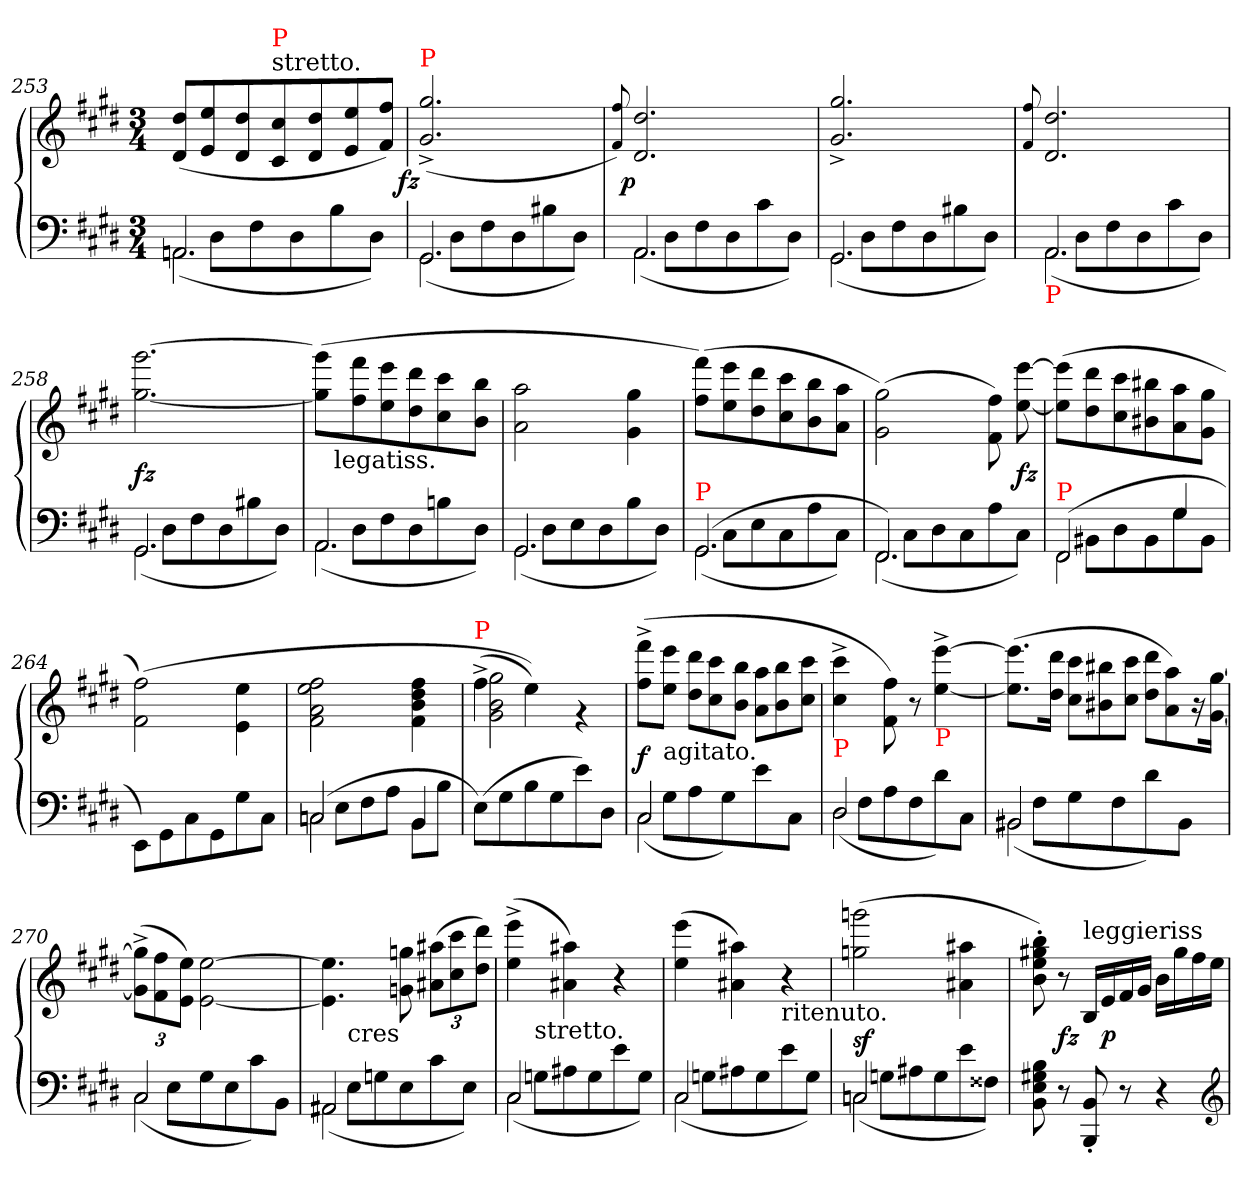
**kern	**kern	**dynam
*part1	*part1	*part1
*staff2	*staff1	*staff1/2
*clefF4	*clefG2	*
*k[f#c#g#d#]	*k[f#c#g#d#]	*
*M3/4	*M3/4	*
=253	=253	=253
*^	*	*
!	!LO:N:vis=2.	!	!
*	*	*Xtuplet	*
2.AAn	(>8AAn	(<28%3dd# 28%3d#LL	.
.	.	28%3ee 28%3e	.
.	8D#L	.	.
.	.	28%3dd# 28%3d#	.
.	8F#	.	.
!	!	!LO:TX:a:t=stretto.	!
!	!	!LO:TX:a:color=red:t=P	!
.	.	28%3cc# 28%3c#	.
.	8D#	.	.
.	.	28%3dd# 28%3d#	.
.	8B	.	.
.	.	28%3ee 28%3e	.
.	8D#J)	.	.
.	.	28%3ff# 28%3f#JJ)	.
=254	=254	=254	=254
!	!	!LO:TX:a:color=red:t=P	!
!	!LO:N:vis=2.	!	!LO:DY:rj
2.GG#	(>8GG#	(<2.gg#^</ 2.g#^</	fz
.	8D#L	.	.
.	8F#	.	.
.	8D#	.	.
.	8B#X	.	.
.	8D#J)	.	.
=255	=255	=255	=255
.	.	8qqff#/ 8qqf#/)	.
!	!LO:N:vis=2.	!	!LO:DY:rj
2.AA	(>8AA	2.dd# 2.d#	p
.	8D#L	.	.
.	8F#	.	.
.	8D#	.	.
.	8c#	.	.
.	8D#J)	.	.
=256	=256	=256	=256
!	!LO:N:vis=2.	!	!
2.GG#	(>8GG#	2.gg#^</ 2.g#^</	.
.	8D#L	.	.
.	8F#	.	.
.	8D#	.	.
.	8B#X	.	.
.	8D#J)	.	.
=257	=257	=257	=257
.	.	8qqff#/ 8qqf#/	.
!LO:TX:b:color=red:t=P	!	!	!
!	!LO:N:vis=2.	!	!
2.AA	(>8AA	2.dd# 2.d#	.
.	8D#L	.	.
.	8F#	.	.
.	8D#	.	.
.	8c#	.	.
.	8D#J)	.	.
=258	=258	=258	=258
!	!LO:N:vis=2.	!	!
2.GG#	(>8GG#	[2.ggg# [2.gg#	fz
.	8D#L	.	.
.	8F#	.	.
.	8D#	.	.
.	8B#X	.	.
.	8D#J)	.	.
=259	=259	=259	=259
!	!LO:N:vis=2.	!	!
*	*	*^	*
2.AA	(>8AA	(>8ggg#] 8gg#]L	16ryy	.
!	!	!	!LO:TX:b:t=legatiss.	!
.	.	.	2ryy	.
.	8D#L	8fff# 8ff#	.	.
.	8F#	8eee 8ee	.	.
.	8D#	8ddd# 8dd#	.	.
.	8Bn	8ccc# 8cc#	.	.
.	.	.	8.ryy	.
.	8D#J)	8bb 8bJ	.	.
=260	=260	=260	=260	=260
!	!	!LO:TX:a:t=stretto.	!	!
!	!LO:N:vis=2.	!	!	!
*	*	*v	*v	*
2.GG#	(>8GG#	2aa 2a	.
.	8D#L	.	.
.	8E	.	.
.	8D#	.	.
.	8B	4gg# 4g#	.
.	8D#J)	.	.
=261	=261	=261	=261
!LO:TX:a:color=red:t=P	!	!	!
!	!LO:N:vis=2.	!	!
(>2.GG#	(>8GG#	(>8fff# 8ff#L)	.
.	8C#L	8eee 8ee	.
.	8E	8ddd# 8dd#	.
.	8C#	8ccc# 8cc#	.
.	8A	8bb 8b	.
.	8C#J)	8aa 8aJ	.
=262	=262	=262	=262
!	!LO:N:vis=2.	!	!
2.FF#)	(>8FF#	(<2gg# 2g#)	.
.	8C#L	.	.
.	8D#	.	.
.	8C#	.	.
.	8A	8ff# 8f#)	.
.	8C#J)	[8eee [8ee	fz
=263	=263	=263	=263
!LO:TX:a:color=red:t=P	!	!	!
!	!LO:N:vis=2	!	!
(>2FF#	8FF#	(>8eee] 8ee]L	.
.	8BB#XL	8ddd# 8dd#	.
.	8D#	8ccc# 8cc#	.
.	8BB#	8bb#X 8b#X	.
4G#	8G#	8aa 8a	.
.	8BB#J	8gg# 8g#J	.
*v	*v	*	*
=264	=264	=264
8EE\L)	(>2ff# 2f#)	.
8GG#	.	.
8C#	.	.
8GG#	.	.
8G#	4ee\ 4e\	.
8C#J	.	.
=265	=265	=265
*^	*	*
!	!LO:N:vis=2	!	!
(>2Cn	8Cn	2ff# 2ee 2a 2f#	.
.	8EL	.	.
.	8F#	.	.
.	8AJ	.	.
4BB	8BBL	4ff# 4dd# 4b 4f#	.
.	8BJ	.	.
=266	=266	=266	=266
*	*	*^	*
!	!	!LO:TX:a:color=red:t=P	!	!
*v	*v	*	*	*
(>8EL)	(>4ff#^<\	2gg# 2b 2g#	.
8G#	.	.	.
8B	4ee\))	.	.
8G#	.	.	.
8e)	4ryy	4rg	.
8D#J	.	.	.
*	*v	*v	*
=267	=267	=267
*^	*	*
!	!LO:N:vis=2	!	!
2C#	(>8C#	(>8fff#^< 8ff#^<L	f
!	!	!LO:TX:b:t=agitato.	!
.	8G#L	8eee 8eeJ	.
.	8A	12ddd# 12dd#L	.
.	.	12ccc# 12cc#	.
.	8G#)	.	.
.	.	12bb 12bJ	.
4ryy	8e	12aa 12aL	.
.	.	12bb 12b	.
.	8C#J	.	.
.	.	12ccc# 12cc#J	.
=268	=268	=268	=268
!	!	!LO:TX:b:color=red:t=P	!
!	!LO:N:vis=2	!	!
2D#	(>8D#	4ccc#^< 4cc#^<	.
.	8F#L	.	.
.	8A	8ff# 8f#)	.
.	8F#	8r	.
!	!	!LO:TX:b:color=red:t=P	!
4ryy	8d#)	[4eee^< [4ee^<	.
.	8C#J	.	.
=269	=269	=269	=269
!	!LO:N:vis=2	!	!
2BB#X	(>8BB#X	(>8.eee] 8.ee]L	.
.	8F#L	.	.
.	.	16ddd# 16dd#Jk	.
.	8G#	12ccc# 12cc#L	.
.	.	12bb#X 12b#X	.
.	8F#	.	.
.	.	12ccc# 12cc#J	.
4ryy	8d#)	12ddd# 12dd#L	.
.	.	12aa 12a)	.
.	8BB#J	.	.
.	.	24r	.
.	.	[24gg# [24g#Jk	.
=270	=270	=270	=270
!	!LO:N:vis=2	!	!
*	*	*tuplet	*
*	*	*Xbrackettup	*
2C#	(>8C#	(>12gg#]^< 12g#]^<L	.
.	.	12ff# 12f#	.
.	8EL	.	.
.	.	12ee 12eJ)	.
.	8G#	[2ee\ [2e\	.
.	8E	.	.
4ryy	8c#)	.	.
.	8BBJ	.	.
=271	=271	=271	=271
!	!LO:N:vis=2	!	!
*	*	*^	*
2AA#X	(>8AA#X	4.ee]\ 4.e]\	8ryy	.
!	!	!	!LO:TX:c:t=cres	!
.	8EL	.	2ryy	.
.	8Gn	.	.	.
.	8E	8ggn 8gn	.	.
4ryy	8c#	(>12aa#X 12a#XL	.	.
.	.	12ccc# 12cc#	.	.
.	8EJ)	.	8ryy	.
.	.	12ddd# 12dd#J)	.	.
=272	=272	=272	=272	=272
!	!LO:N:vis=2	!	!	!
2C#	(>8C#	(>4eee^< 4ee^<	8ryy	.
!	!	!	!LO:TX:b:t=stretto.	!
.	8GnL	.	2ryy	.
.	8A#X	4aa#X 4a#X)	.	.
.	8G	.	.	.
4ryy	8e	4r	.	.
.	8GJ)	.	8ryy	.
=273	=273	=273	=273	=273
!	!LO:N:vis=2	!	!	!
*	*	*v	*v	*
2C#	(>8C#	(>4eee 4ee	.
.	8GnL	.	.
.	8A#X	4aa#X 4a#X)	.
.	8G	.	.
!	!	!LO:TX:b:t=ritenuto.	!
4ryy	8e	4r	.
.	8GJ)	.	.
=274	=274	=274	=274
!	!LO:N:vis=2	!	!
2Cn	(>8Cn	(>2gggn 2ggn	sf
.	8GnL	.	.
.	8A#X	.	.
.	8G	.	.
4ryy	8e	4aa#X 4a#X	.
.	8F##XJ)	.	.
*v	*v	*	*
=275	=275	=275
8B 8G#X 8E 8BB	8bb'> 8gg#X'> 8ee'> 8b'>)	.
8r	8r	fz
!	!LO:TX:a:t=leggieriss	!
8BB'< 8BBB'<	16BLL	.
.	16e	p
8r	16f#	.
.	16g#JJ	.
4r	16bLL	.
.	16gg#	.
.	16ff#	.
.	16eeJJ	.
*clefG2	*	*
=	=	=
*-	*-	*-
